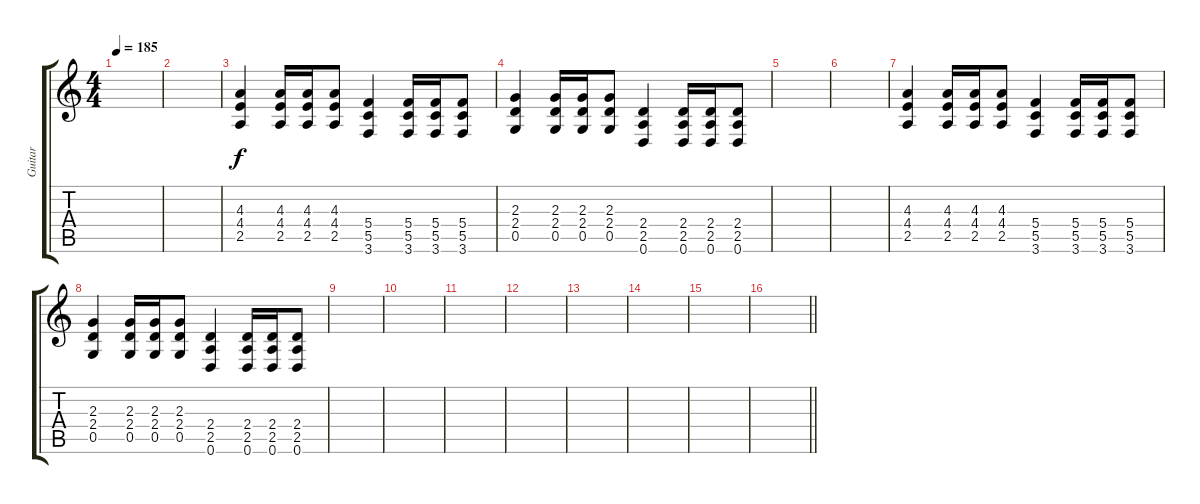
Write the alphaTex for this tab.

\track ("Guitar" "Guitar") {instrument distortionguitar}
\staff {score tabs}
\tuning (D4 A3 F3 C3 G2 D2) {hide}
\ts (4 4)
\tempo 185
\clef g2
\ks c
|
|
(4.3 4.4 2.5).4 (4.3 4.4 2.5).16 (4.3 4.4 2.5).16 (4.3 4.4 2.5).8 (5.4 5.5 3.6).4 (5.4 5.5 3.6).16 (5.4 5.5 3.6).16 (5.4 5.5 3.6).8 |
(2.3 2.4 0.5).4 (2.3 2.4 0.5).16 (2.3 2.4 0.5).16 (2.3 2.4 0.5).8 (2.4 2.5 0.6).4 (2.4 2.5 0.6).16 (2.4 2.5 0.6).16 (2.4 2.5 0.6).8 |
|
|
(4.3 4.4 2.5).4 (4.3 4.4 2.5).16 (4.3 4.4 2.5).16 (4.3 4.4 2.5).8 (5.4 5.5 3.6).4 (5.4 5.5 3.6).16 (5.4 5.5 3.6).16 (5.4 5.5 3.6).8 |
(2.3 2.4 0.5).4 (2.3 2.4 0.5).16 (2.3 2.4 0.5).16 (2.3 2.4 0.5).8 (2.4 2.5 0.6).4 (2.4 2.5 0.6).16 (2.4 2.5 0.6).16 (2.4 2.5 0.6).8 |
|
|
|
|
|
|
|
\barLineRight lightlight
